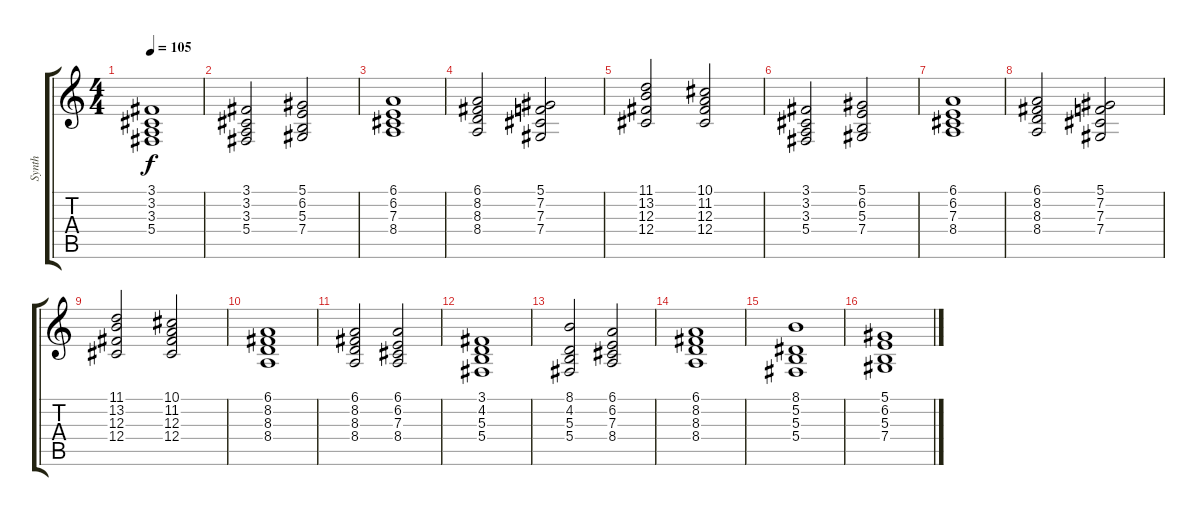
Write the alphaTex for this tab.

\track ("Synth" "Synth") {instrument stringensemble1}
\staff {score tabs}
\tuning (Eb4 Bb3 Gb3 Db3 Ab2 Eb2) {hide}
\ts (4 4)
\tempo 105
\clef g2
\ks c
(3.1{t} 3.2{t} 3.3{t} 5.4).1{dy f} |
(3.1 3.2 3.3 5.4).2 (5.1 6.2 5.3 7.4).2 |
(6.1 6.2 7.3 8.4).1 |
(6.1 8.2 8.3 8.4).2 (5.1 7.2 7.3 7.4).2 |
(11.1 13.2 12.3 12.4).2 (10.1 11.2 12.3 12.4).2 |
(3.1 3.2 3.3 5.4).2 (5.1 6.2 5.3 7.4).2 |
(6.1 6.2 7.3 8.4).1 |
(6.1 8.2 8.3 8.4).2 (5.1 7.2 7.3 7.4).2 |
(11.1 13.2 12.3 12.4).2 (10.1 11.2 12.3 12.4).2 |
(6.1 8.2 8.3 8.4).1 |
(6.1 8.2 8.3 8.4).2 (6.1 6.2 7.3 8.4).2 |
(3.1 4.2 5.3 5.4).1 |
(8.1 4.2 5.3 5.4).2 (6.1 6.2 7.3 8.4).2 |
(6.1 8.2 8.3 8.4).1 |
(8.1 5.2 5.3 5.4).1 |
(5.1 6.2 5.3 7.4).1
